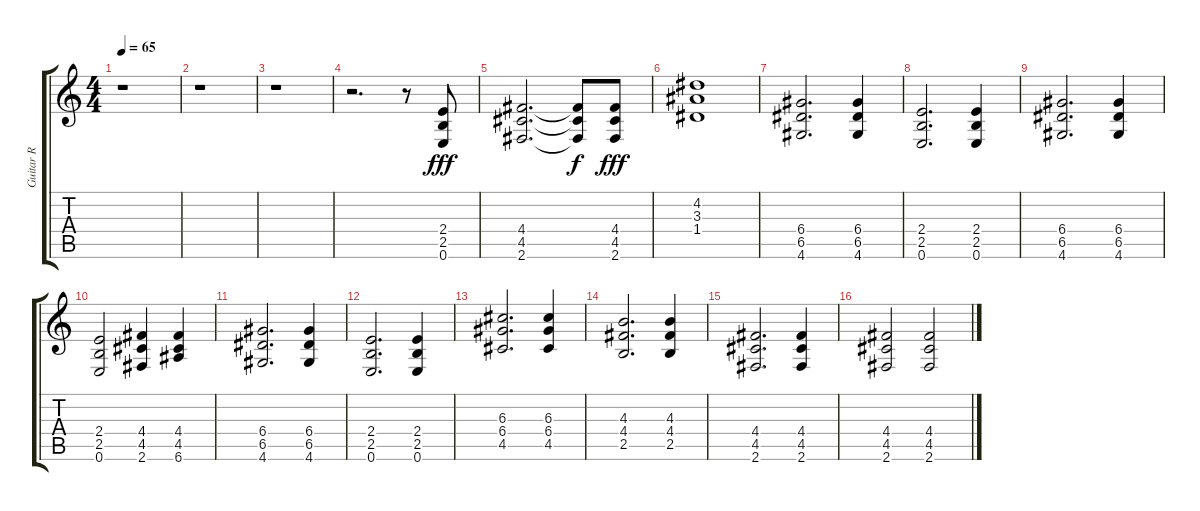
\track ("Guitar R" "Guitar R") {instrument distortionguitar}
\staff {score tabs}
\tuning (E4 B3 G3 D3 A2 E2) {hide}
\ts (4 4)
\tempo 65
\clef g2
\ks c
r.1{dy fff} |
r.1 |
r.1 |
r.2{d} r.8 (2.4 2.5 0.6).8 |
(4.4 4.5 2.6).2{d} (4.4{t} 4.5{t} 2.6{t}).8{dy f} (4.4 4.5 2.6).8{dy fff} |
(4.2 3.3 1.4).1 |
(6.4 6.5 4.6).2{d} (6.4 6.5 4.6).4 |
(2.4 2.5 0.6).2{d} (2.4 2.5 0.6).4 |
(6.4 6.5 4.6).2{d} (6.4 6.5 4.6).4 |
(2.4 2.5 0.6).2 (4.4 4.5 2.6).4 (4.4 4.5 6.6).4 |
(6.4 6.5 4.6).2{d} (6.4 6.5 4.6).4 |
(2.4 2.5 0.6).2{d} (2.4 2.5 0.6).4 |
(6.3 6.4 4.5).2{d} (6.3 6.4 4.5).4 |
(4.3 4.4 2.5).2{d} (4.3 4.4 2.5).4 |
(4.4 4.5 2.6).2{d} (4.4 4.5 2.6).4 |
(4.4 4.5 2.6).2 (4.4 4.5 2.6).2
